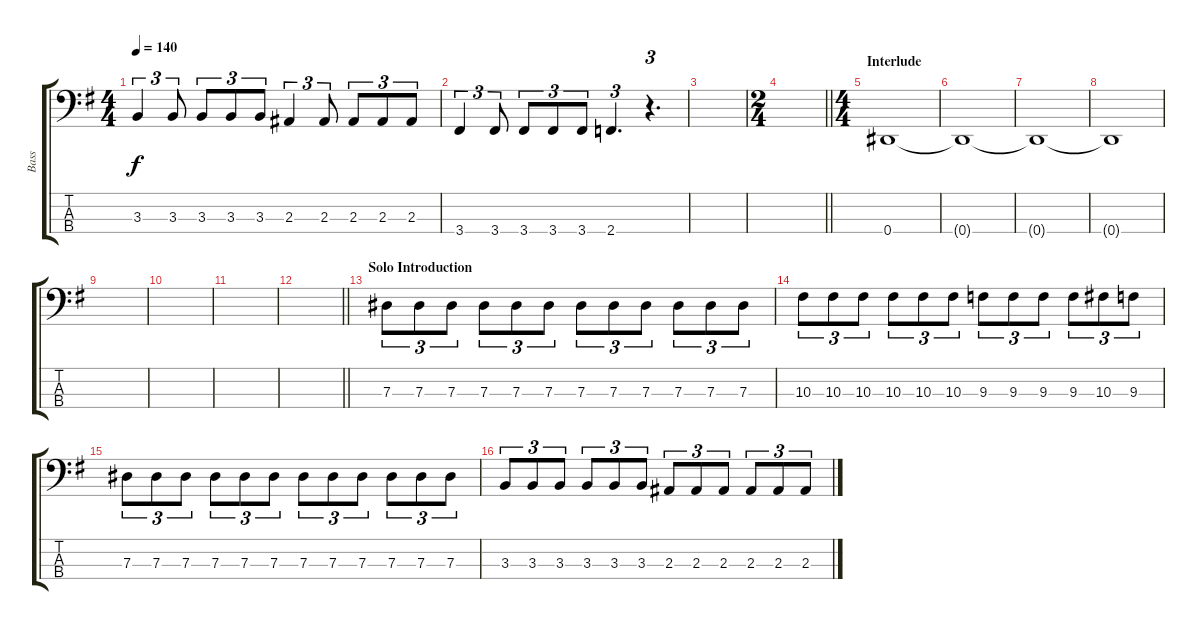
\track ("Bass" "Bass") {instrument electricbassfinger}
\staff {score tabs}
\tuning (Gb2 Db2 Ab1 Eb1) {hide}
\ts (4 4)
\tempo 140
\clef f4
\ks eminor
3.3.4{tu (3 2) dy f} 3.3.8{tu (3 2)} 3.3.8{tu (3 2)} 3.3.8{tu (3 2)} 3.3.8{tu (3 2)} 2.3.4{tu (3 2)} 2.3.8{tu (3 2)} 2.3.8{tu (3 2)} 2.3.8{tu (3 2)} 2.3.8{tu (3 2)} |
3.4.4{tu (3 2)} 3.4.8{tu (3 2)} 3.4.8{tu (3 2)} 3.4.8{tu (3 2)} 3.4.8{tu (3 2)} 2.4.4{d tu (3 2)} r.4{d tu (3 2)} |
|
\ts (2 4)
\barLineRight lightlight
|
\ts (4 4)
\section ("" "Interlude")
0.4.1 |
0.4{t}.1 |
0.4{t}.1 |
0.4{t}.1 |
|
|
|
\barLineRight lightlight
|
\section ("" "Solo Introduction")
7.3.8{tu (3 2)} 7.3.8{tu (3 2)} 7.3.8{tu (3 2)} 7.3.8{tu (3 2)} 7.3.8{tu (3 2)} 7.3.8{tu (3 2)} 7.3.8{tu (3 2)} 7.3.8{tu (3 2)} 7.3.8{tu (3 2)} 7.3.8{tu (3 2)} 7.3.8{tu (3 2)} 7.3.8{tu (3 2)} |
10.3.8{tu (3 2)} 10.3.8{tu (3 2)} 10.3.8{tu (3 2)} 10.3.8{tu (3 2)} 10.3.8{tu (3 2)} 10.3.8{tu (3 2)} 9.3.8{tu (3 2)} 9.3.8{tu (3 2)} 9.3.8{tu (3 2)} 9.3.8{tu (3 2)} 10.3.8{tu (3 2)} 9.3.8{tu (3 2)} |
7.3.8{tu (3 2)} 7.3.8{tu (3 2)} 7.3.8{tu (3 2)} 7.3.8{tu (3 2)} 7.3.8{tu (3 2)} 7.3.8{tu (3 2)} 7.3.8{tu (3 2)} 7.3.8{tu (3 2)} 7.3.8{tu (3 2)} 7.3.8{tu (3 2)} 7.3.8{tu (3 2)} 7.3.8{tu (3 2)} |
3.3.8{tu (3 2)} 3.3.8{tu (3 2)} 3.3.8{tu (3 2)} 3.3.8{tu (3 2)} 3.3.8{tu (3 2)} 3.3.8{tu (3 2)} 2.3.8{tu (3 2)} 2.3.8{tu (3 2)} 2.3.8{tu (3 2)} 2.3.8{tu (3 2)} 2.3.8{tu (3 2)} 2.3.8{tu (3 2)}
